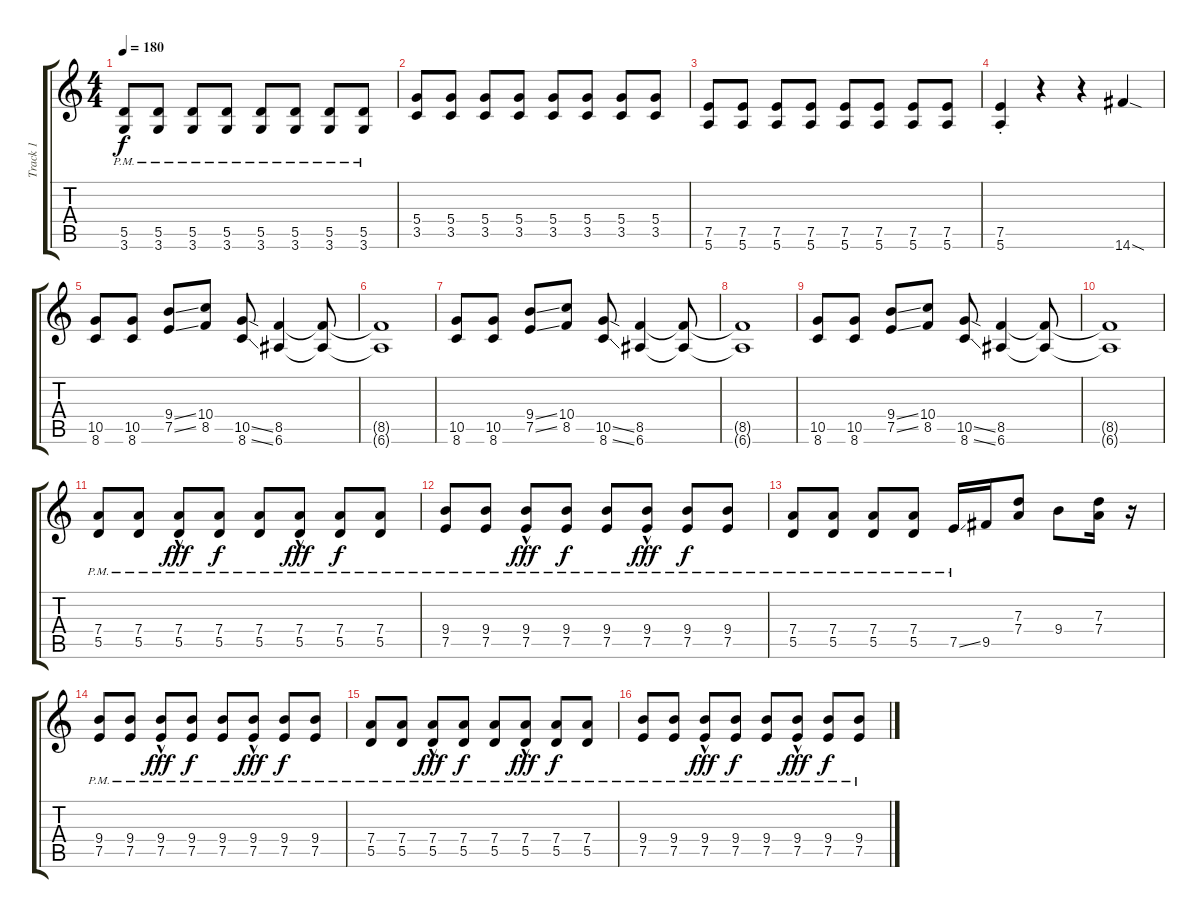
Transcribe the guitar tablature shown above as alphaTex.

\track ("Track 1" "Track 1") {instrument distortionguitar}
\staff {score tabs}
\tuning (E4 B3 G3 D3 A2 E2) {hide}
\ts (4 4)
\tempo 180
\clef g2
\ks c
(5.5{pm} 3.6{pm}).8{dy f} (5.5{pm} 3.6{pm}).8 (5.5{pm} 3.6{pm}).8 (5.5{pm} 3.6{pm}).8 (5.5{pm} 3.6{pm}).8 (5.5{pm} 3.6{pm}).8 (5.5{pm} 3.6{pm}).8 (5.5{pm} 3.6{pm}).8 |
(5.4 3.5).8 (5.4 3.5).8 (5.4 3.5).8 (5.4 3.5).8 (5.4 3.5).8 (5.4 3.5).8 (5.4 3.5).8 (5.4 3.5).8 |
(7.5 5.6).8 (7.5 5.6).8 (7.5 5.6).8 (7.5 5.6).8 (7.5 5.6).8 (7.5 5.6).8 (7.5 5.6).8 (7.5 5.6).8 |
(7.5{st} 5.6{st}).4 r.4 r.4 14.6{sod}.4 |
(10.5 8.6).8 (10.5 8.6).8 (9.4{ss} 7.5{ss}).8 (10.4 8.5).8 (10.5{ss} 8.6{ss}).8 (8.5 6.6).4 (8.5{t} 6.6{t}).8 |
(8.5{t} 6.6{t}).1 |
(10.5 8.6).8 (10.5 8.6).8 (9.4{ss} 7.5{ss}).8 (10.4 8.5).8 (10.5{ss} 8.6{ss}).8 (8.5 6.6).4 (8.5{t} 6.6{t}).8 |
(8.5{t} 6.6{t}).1 |
(10.5 8.6).8 (10.5 8.6).8 (9.4{ss} 7.5{ss}).8 (10.4 8.5).8 (10.5{ss} 8.6{ss}).8 (8.5 6.6).4 (8.5{t} 6.6{t}).8 |
(8.5{t} 6.6{t}).1 |
(7.4{pm} 5.5{pm}).8 (7.4{pm} 5.5{pm}).8 (7.4{pm} 5.5{hac pm}).8{dy fff} (7.4{pm} 5.5{pm}).8{dy f} (7.4{pm} 5.5{pm}).8 (7.4{pm} 5.5{hac pm}).8{dy fff} (7.4{pm} 5.5{pm}).8{dy f} (7.4{pm} 5.5{pm}).8 |
(9.4{pm} 7.5{pm}).8 (9.4{pm} 7.5{pm}).8 (9.4{pm} 7.5{hac pm}).8{dy fff} (9.4{pm} 7.5{pm}).8{dy f} (9.4{pm} 7.5{pm}).8 (9.4{pm} 7.5{hac pm}).8{dy fff} (9.4{pm} 7.5{pm}).8{dy f} (9.4{pm} 7.5{pm}).8 |
(7.4{pm} 5.5{pm}).8 (7.4{pm} 5.5{pm}).8 (7.4{pm} 5.5{pm}).8 (7.4{pm} 5.5{pm}).8 7.5{ss pm}.16 9.5.16 (7.3 7.4).8 9.4.8 (7.3 7.4).16 r.16 |
(9.4{pm} 7.5{pm}).8 (9.4{pm} 7.5{pm}).8 (9.4{pm} 7.5{hac pm}).8{dy fff} (9.4{pm} 7.5{pm}).8{dy f} (9.4{pm} 7.5{pm}).8 (9.4{pm} 7.5{hac pm}).8{dy fff} (9.4{pm} 7.5{pm}).8{dy f} (9.4{pm} 7.5{pm}).8 |
(7.4{pm} 5.5{pm}).8 (7.4{pm} 5.5{pm}).8 (7.4{pm} 5.5{hac pm}).8{dy fff} (7.4{pm} 5.5{pm}).8{dy f} (7.4{pm} 5.5{pm}).8 (7.4{pm} 5.5{hac pm}).8{dy fff} (7.4{pm} 5.5{pm}).8{dy f} (7.4{pm} 5.5{pm}).8 |
(9.4{pm} 7.5{pm}).8 (9.4{pm} 7.5{pm}).8 (9.4{pm} 7.5{hac pm}).8{dy fff} (9.4{pm} 7.5{pm}).8{dy f} (9.4{pm} 7.5{pm}).8 (9.4{pm} 7.5{hac pm}).8{dy fff} (9.4{pm} 7.5{pm}).8{dy f} (9.4{pm} 7.5{pm}).8
